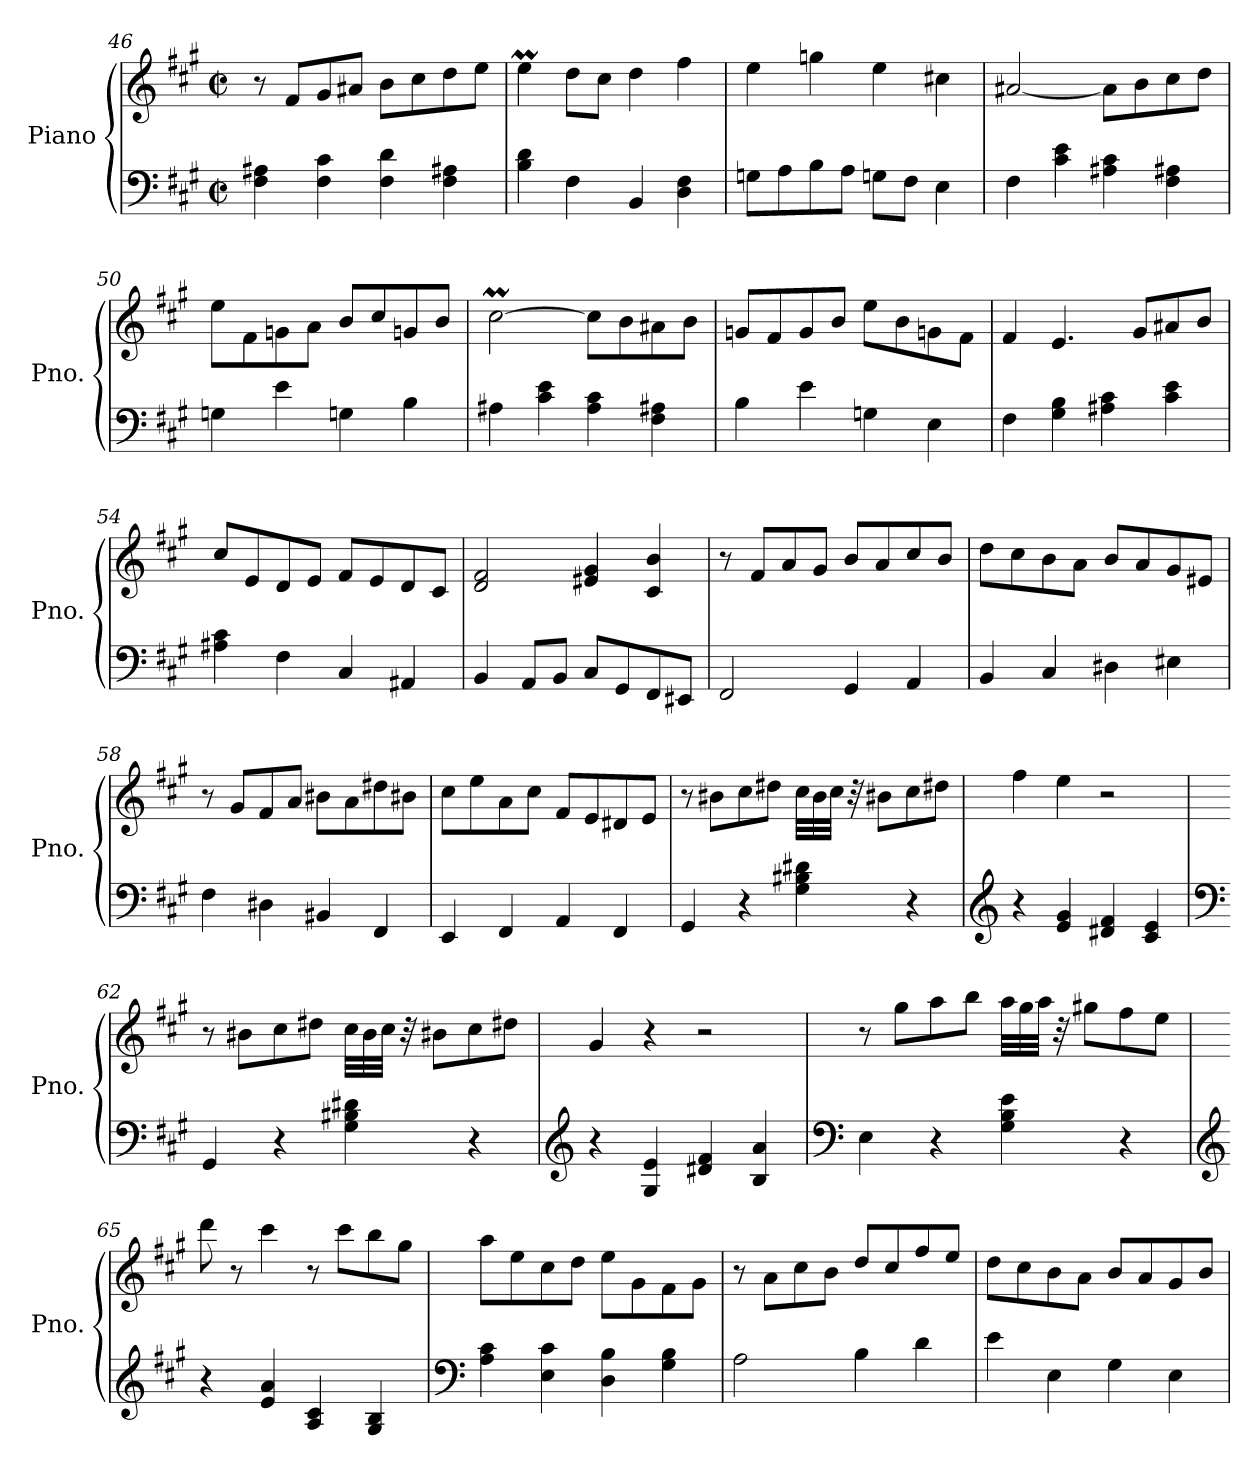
**kern	**kern
*part1	*part1
*staff2	*staff1
*I"Piano	*
*I'Pno.	*
*clefF4	*clefG2
*k[f#c#g#]	*k[f#c#g#]
*M2/2	*M2/2
*met(c|)	*met(c|)
=46	=46
4F#\ 4A#X\	8r
.	8f#/L
4F#\ 4c#\	8g#/
.	8a#X/J
4F#\ 4d\	8b\L
.	8cc#\
4F#\ 4A#X\	8dd\
.	8ee\J
=47	=47
4B\ 4d\	4eeM\
4F#\	8dd\L
.	8cc#\J
4BB/	4dd\
4D\ 4F#\	4ff#\
=48	=48
8Gn\L	4ee\
8A\	.
8B\	4ggn\
8A\J	.
8Gn\L	4ee\
8F#\J	.
4E\	4cc#X\
!!LO:LB:g=z
=49	=49
4F#\	[2a#X/
4c#\ 4e\	.
4A#X\ 4c#\	8a#\L]
.	8b\
4F#\ 4A#X\	8cc#\
.	8dd\J
=50	=50
4Gn\	8ee\L
.	8f#\
4e\	8gn\
.	8a\J
4Gn\	8b/L
.	8cc#/
4B\	8gn/
.	8b/J
=51	=51
4A#X\	[2cc#m\
4c#\ 4e\	.
4A#\ 4c#\	8cc#\L]
.	8b\
4F#\ 4A#X\	8a#X\
.	8b\J
=52	=52
4B\	8gn/L
.	8f#/
4e\	8g/
.	8b/J
4Gn\	8ee\L
.	8b\
4E\	8gn\
.	8f#\J
=53	=53
4F#\	4f#/
4G#\ 4B\	4.e/
4A#X\ 4c#\	.
.	8g#/L
4c#\ 4e\	8a#X/
.	8b/J
!!LO:PB:g=z
=54	=54
4A#X\ 4c#\	8cc#/L
.	8e/
4F#\	8d/
.	8e/J
4C#/	8f#/L
.	8e/
4AA#X/	8d/
.	8c#/J
=55	=55
4BB/	2d/ 2f#/
8AA/L	.
8BB/J	.
8C#/L	4e#X/ 4g#/
8GG#/	.
8FF#/	4c#/ 4b/
8EE#X/J	.
=56	=56
2FF#/	8r
.	8f#/L
.	8a/
.	8g#/J
4GG#/	8b/L
.	8a/
4AA/	8cc#/
.	8b/J
=57	=57
4BB/	8dd\L
.	8cc#\
4C#/	8b\
.	8a\J
4D#X\	8b/L
.	8a/
4E#X\	8g#/
.	8e#X/J
!!LO:LB:g=z
=58	=58
4F#\	8r
.	8g#/L
4D#X\	8f#/
.	8a/J
4BB#X/	8b#X\L
.	8a\
4FF#/	8dd#X\
.	8b#X\J
=59	=59
4EE/	8cc#\L
.	8ee\
4FF#/	8a\
.	8cc#\J
4AA/	8f#/L
.	8e/
4FF#/	8d#X/
.	8e/J
=60	=60
4GG#/	8r
.	8b#X\L
4r	8cc#\
.	8dd#X\J
4G#\ 4B#X\ 4d#X\	32cc#\LLL
.	32b#\
.	32cc#\JJJ
.	32r
.	8b#X\L
4r	8cc#\
.	8dd#X\J
=61	=61
*clefG2	*
4r	4ff#\
4e/ 4g#/	4ee\
4d#X/ 4f#/	2r
4c#/ 4e/	.
!!LO:LB:g=z
=62	=62
*clefF4	*
4GG#/	8r
.	8b#X\L
4r	8cc#\
.	8dd#X\J
4G#\ 4B#X\ 4d#X\	32cc#\LLL
.	32b#\
.	32cc#\JJJ
.	32r
.	8b#X\L
4r	8cc#\
.	8dd#X\J
=63	=63
*clefG2	*
4r	4g#/
4G#/ 4e/	4r
4d#X/ 4f#/	2r
4B/ 4a/	.
=64	=64
*clefF4	*
4E\	8r
.	8gg#\L
4r	8aa\
.	8bb\J
4G#\ 4B\ 4e\	32aa\LLL
.	32gg#\
.	32aa\JJJ
.	32r
.	8gg#X\L
4r	8ff#\
.	8ee\J
=65	=65
*clefG2	*
4r	8ddd\
.	8r
4e/ 4a/	4ccc#\
4A/ 4c#/	8r
.	8ccc#\L
4G#/ 4B/	8bb\
.	8gg#\J
!!LO:LB:g=z
=66	=66
*clefF4	*
4A\ 4c#\	8aa\L
.	8ee\
4E\ 4c#\	8cc#\
.	8dd\J
4D\ 4B\	8ee\L
.	8g#\
4G#\ 4B\	8f#\
.	8g#\J
=67	=67
2A\	8r
.	8a\L
.	8cc#\
.	8b\J
4B\	8dd/L
.	8cc#/
4d\	8ff#/
.	8ee/J
=68	=68
4e\	8dd\L
.	8cc#\
4E\	8b\
.	8a\J
4G#\	8b/L
.	8a/
4E\	8g#/
.	8b/J
=	=
*-	*-
